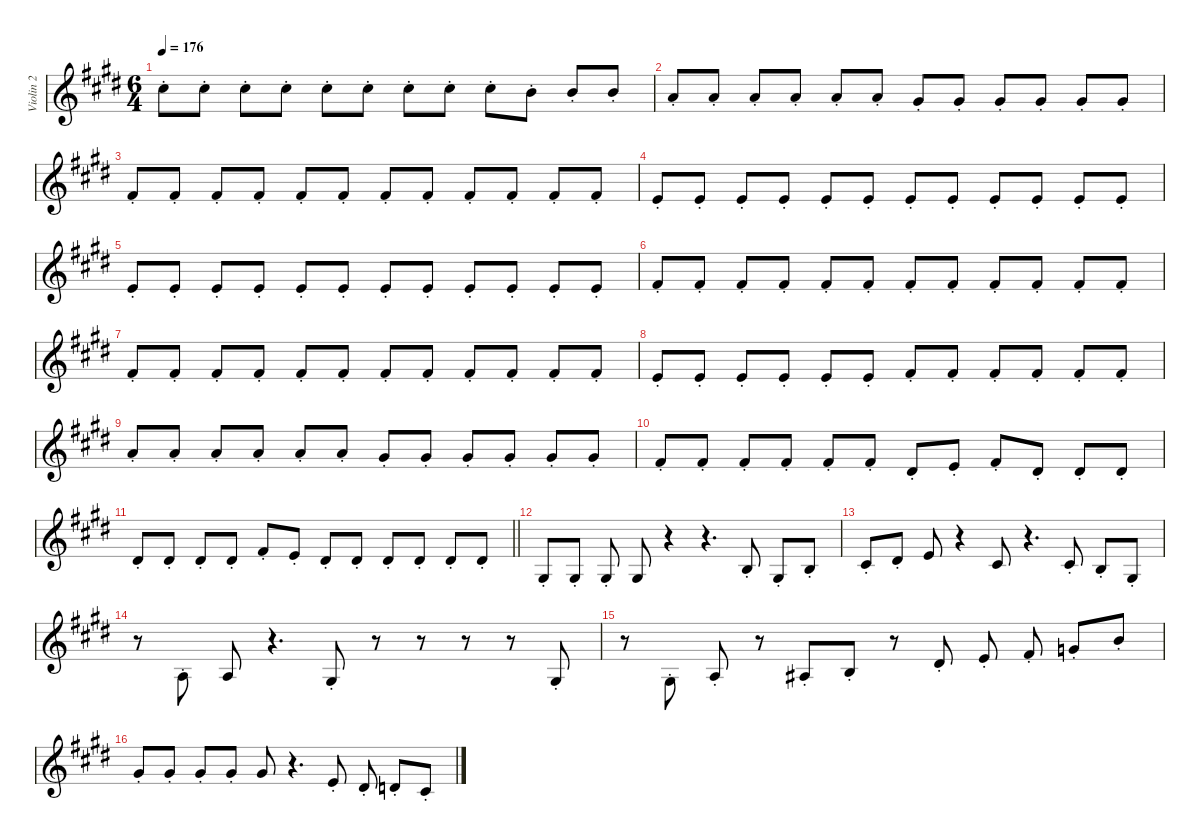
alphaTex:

\defaultSystemsLayout 4
\hideDynamics
\bracketExtendMode nobrackets
\firstSystemTrackNameMode fullname
\otherSystemsTrackNameMode fullname
\otherSystemsTrackNameOrientation horizontal
\track ("Violin 2" "vln.2") {solo instrument violin}
\staff {score}
\tuning (E5 A4 D4 G3)
\ts (6 4)
\tempo 176
\clef g2
\ks e
4.2{st acc #}.8{dy mf beam Down} 4.2{st acc #}.8{beam Down} 4.2{st acc #}.8{beam Down} 4.2{st acc #}.8{beam Down} 4.2{st acc #}.8{beam Down} 4.2{st acc #}.8{beam Down} 4.2{st acc #}.8{beam Down} 4.2{st acc #}.8{beam Down} 4.2{st acc #}.8{beam Down} 2.2{st acc forcenatural}.8{beam Up} 2.2{st acc forcenatural}.8{beam Up} 2.2{st acc forcenatural}.8{beam Up} |
0.2{st acc forcenatural}.8{beam Up} 0.2{st acc forcenatural}.8{beam Up} 0.2{st acc forcenatural}.8{beam Up} 0.2{st acc forcenatural}.8{beam Up} 0.2{st acc forcenatural}.8{beam Up} 0.2{st acc forcenatural}.8{beam Up} 13.4{st acc #}.8{beam Up} 13.4{st acc #}.8{beam Up} 13.4{st acc #}.8{beam Up} 13.4{st acc #}.8{beam Up} 13.4{st acc #}.8{beam Up} 13.4{st acc #}.8{beam Up} |
4.3{st acc #}.8{beam Up} 4.3{st acc #}.8{beam Up} 4.3{st acc #}.8{beam Up} 4.3{st acc #}.8{beam Up} 4.3{st acc #}.8{beam Up} 4.3{st acc #}.8{beam Up} 4.3{st acc #}.8{beam Up} 4.3{st acc #}.8{beam Up} 4.3{st acc #}.8{beam Up} 4.3{st acc #}.8{beam Up} 4.3{st acc #}.8{beam Up} 4.3{st acc #}.8{beam Up} |
2.3{st acc forcenatural}.8{beam Up} 2.3{st acc forcenatural}.8{beam Up} 2.3{st acc forcenatural}.8{beam Up} 2.3{st acc forcenatural}.8{beam Up} 2.3{st acc forcenatural}.8{beam Up} 2.3{st acc forcenatural}.8{beam Up} 2.3{st acc forcenatural}.8{beam Up} 2.3{st acc forcenatural}.8{beam Up} 2.3{st acc forcenatural}.8{beam Up} 2.3{st acc forcenatural}.8{beam Up} 2.3{st acc forcenatural}.8{beam Up} 2.3{st acc forcenatural}.8{beam Up} |
2.3{st acc forcenatural}.8{beam Up} 2.3{st acc forcenatural}.8{beam Up} 2.3{st acc forcenatural}.8{beam Up} 2.3{st acc forcenatural}.8{beam Up} 2.3{st acc forcenatural}.8{beam Up} 2.3{st acc forcenatural}.8{beam Up} 2.3{st acc forcenatural}.8{beam Up} 2.3{st acc forcenatural}.8{beam Up} 2.3{st acc forcenatural}.8{beam Up} 2.3{st acc forcenatural}.8{beam Up} 2.3{st acc forcenatural}.8{beam Up} 2.3{st acc forcenatural}.8{beam Up} |
4.3{st acc #}.8{beam Up} 4.3{st acc #}.8{beam Up} 4.3{st acc #}.8{beam Up} 4.3{st acc #}.8{beam Up} 4.3{st acc #}.8{beam Up} 4.3{st acc #}.8{beam Up} 4.3{st acc #}.8{beam Up} 4.3{st acc #}.8{beam Up} 4.3{st acc #}.8{beam Up} 4.3{st acc #}.8{beam Up} 4.3{st acc #}.8{beam Up} 4.3{st acc #}.8{beam Up} |
4.3{st acc #}.8{beam Up} 4.3{st acc #}.8{beam Up} 4.3{st acc #}.8{beam Up} 4.3{st acc #}.8{beam Up} 4.3{st acc #}.8{beam Up} 4.3{st acc #}.8{beam Up} 4.3{st acc #}.8{beam Up} 4.3{st acc #}.8{beam Up} 4.3{st acc #}.8{beam Up} 4.3{st acc #}.8{beam Up} 4.3{st acc #}.8{beam Up} 4.3{st acc #}.8{beam Up} |
2.3{st acc forcenatural}.8{beam Up} 2.3{st acc forcenatural}.8{beam Up} 2.3{st acc forcenatural}.8{beam Up} 2.3{st acc forcenatural}.8{beam Up} 2.3{st acc forcenatural}.8{beam Up} 2.3{st acc forcenatural}.8{beam Up} 11.4{st acc #}.8{beam Up} 11.4{st acc #}.8{beam Up} 11.4{st acc #}.8{beam Up} 11.4{st acc #}.8{beam Up} 11.4{st acc #}.8{beam Up} 11.4{st acc #}.8{beam Up} |
0.2{st acc forcenatural}.8{beam Up} 0.2{st acc forcenatural}.8{beam Up} 0.2{st acc forcenatural}.8{beam Up} 0.2{st acc forcenatural}.8{beam Up} 0.2{st acc forcenatural}.8{beam Up} 0.2{st acc forcenatural}.8{beam Up} 13.4{st acc #}.8{beam Up} 13.4{st acc #}.8{beam Up} 13.4{st acc #}.8{beam Up} 13.4{st acc #}.8{beam Up} 13.4{st acc #}.8{beam Up} 13.4{st acc #}.8{beam Up} |
11.4{st acc #}.8{beam Up} 11.4{st acc #}.8{beam Up} 11.4{st acc #}.8{beam Up} 11.4{st acc #}.8{beam Up} 11.4{st acc #}.8{beam Up} 11.4{st acc #}.8{beam Up} 1.3{st acc #}.8{beam Up} 2.3{st acc forcenatural}.8{beam Up} -3.2{st acc #}.8{beam Up} 1.3{st acc #}.8{beam Up} -6.2{st acc #}.8{beam Up} -6.2{st acc #}.8{beam Up} |
\barLineRight lightlight
-6.2{st acc #}.8{beam Up} 1.3{st acc #}.8{beam Up} 1.3{st acc #}.8{beam Up} 1.3{st acc #}.8{beam Up} -3.2{st acc #}.8{beam Up} 2.3{st acc forcenatural}.8{beam Up} 1.3{st acc #}.8{beam Up} 1.3{st acc #}.8{beam Up} 1.3{st acc #}.8{beam Up} 1.3{st acc #}.8{beam Up} -6.2{st acc #}.8{beam Up} 1.3{st acc #}.8{beam Up} |
1.4{st acc #}.8{dy f beam Up} 1.4{st acc #}.8{beam Up} 1.4{st acc #}.8{beam Up beam split} 1.4{acc #}.8{beam Up} r.4{beam Up} r.4{d beam Up} 4.4{st acc forcenatural}.8{dy mf beam Up} 1.4{st acc #}.8{beam Up} 4.4{st acc forcenatural}.8{beam Up} |
6.4{st acc #}.8{beam Up} 1.3{st acc #}.8{beam Up} 2.3{acc forcenatural}.8{beam Up} r.4{beam Up} 6.4{acc #}.8{beam Up} r.4{d beam Up} 6.4{st acc #}.8{beam Up} 4.4{st acc forcenatural}.8{beam Up} 1.4{st acc #}.8{beam Up} |
r.8{beam Down} 2.4{st acc forcenatural}.8{beam Up} 2.4{acc forcenatural}.8{beam Up} r.4{d beam Up} 1.4{st acc #}.8{beam Up} r.8{beam Up} r.8{beam Up} r.8{beam Up} r.8{beam Up} 1.4{st acc #}.8{beam Up} |
r.8{beam Down} 1.4{st acc #}.8{beam Up} 2.4{st acc forcenatural}.8{beam Up} r.8{beam Up} 3.4{st acc #}.8{beam Up} 4.4{st acc forcenatural}.8{beam Up} r.8{beam Up} 1.3{st acc #}.8{beam Up} 2.3{st acc forcenatural}.8{beam Up beam split} 4.3{st acc #}.8{beam Up} 5.3{st acc forcenatural}.8{beam Up} 2.2{st acc forcenatural}.8{beam Up} |
13.4{st acc #}.8{beam Up} 6.3{st acc #}.8{beam Up} 6.3{st acc #}.8{beam Up} 6.3{st acc #}.8{beam Up} 6.3{acc #}.8{beam Up} r.4{d beam Up} 2.3{st acc forcenatural}.8{beam Up beam split} 1.3{st acc #}.8{beam Up} 0.3{st acc forcenatural}.8{beam Up} 6.4{st acc #}.8{beam Up}
